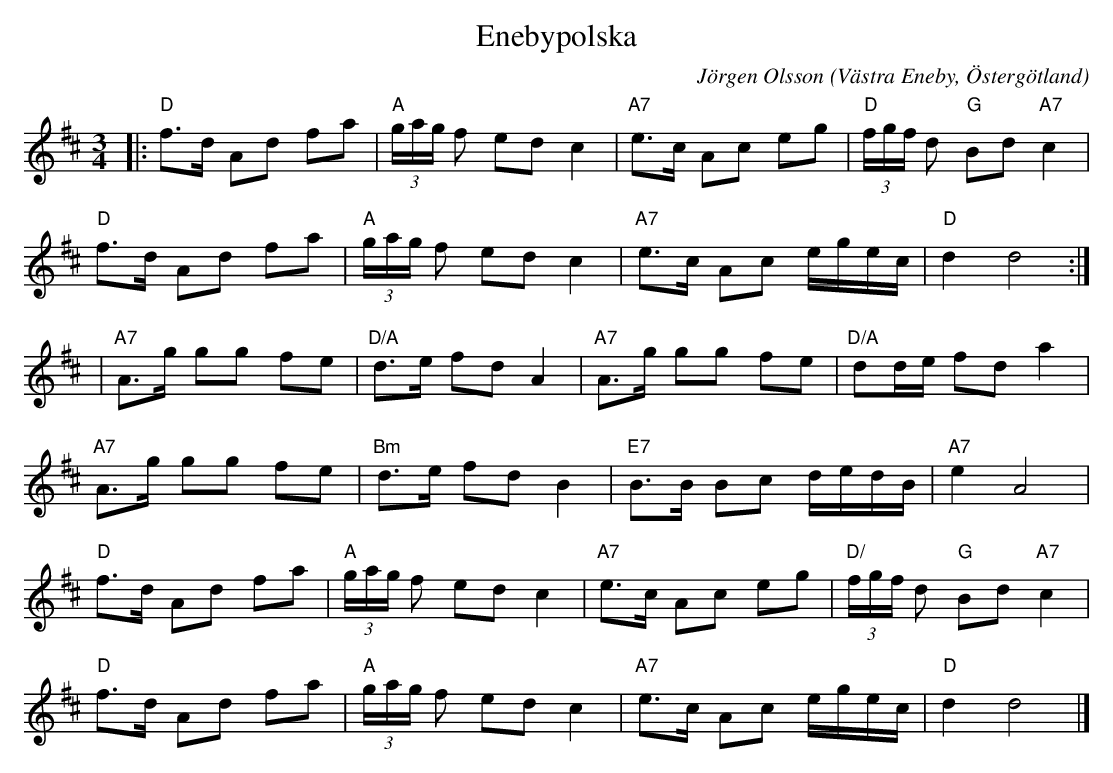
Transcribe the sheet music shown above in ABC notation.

X:1
T:Enebypolska
C:Jörgen Olsson
O:Västra Eneby, Östergötland
M:3/4
L:1/8
K:D
|:"D"f>d Ad fa|"A"(3g/a/g/ f ed c2|"A7"e>c Ac eg|"D"(3f/g/f/ d "G"Bd "A7"c2|
"D"f>d Ad fa|"A"(3g/a/g/ f ed c2|"A7"e>c Ac e/g/e/c/|"D"d2 d4:|
|"A7"A>g gg fe|"D/A"d>e fd A2|"A7"A>g gg fe|"D/A" dd/e/ fd a2|
"A7"A>g gg fe|"Bm"d>e fd B2|"E7"B>B Bc d/e/d/B/|"A7" e2 A4|
"D"f>d Ad fa|"A"(3g/a/g/ f ed c2|"A7"e>c Ac eg|"D/"(3f/g/f/ d "G"Bd "A7"c2|
"D"f>d Ad fa|"A"(3g/a/g/ f ed c2|"A7"e>c Ac e/g/e/c/|"D"d2 d4 |]
